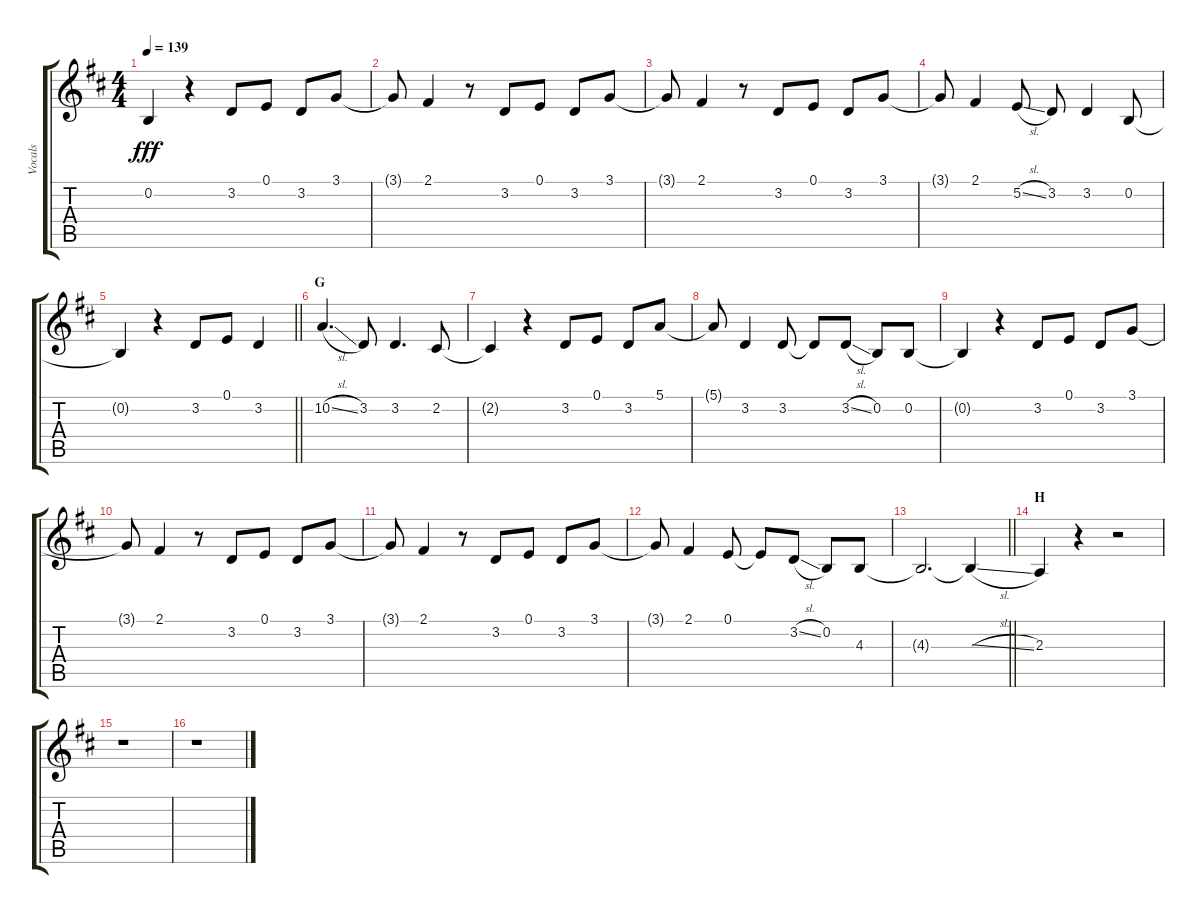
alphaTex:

\track ("Vocals" "Vocals") {instrument voiceoohs}
\staff {score tabs}
\tuning (E4 B3 G3 D3 A2 E2) {hide}
\ts (4 4)
\tempo 139
\clef g2
\ks d
0.2{t}.4{dy fff} r.4 3.2.8 0.1.8 3.2.8 3.1.8 |
3.1{t}.8 2.1.4 r.8 3.2.8 0.1.8 3.2.8 3.1.8 |
3.1{t}.8 2.1.4 r.8 3.2.8 0.1.8 3.2.8 3.1.8 |
3.1{t}.8 2.1.4 5.2{sl}.8 3.2.8 3.2.4 0.2.8 |
\barLineRight lightlight
0.2{t}.4 r.4 3.2.8 0.1.8 3.2.4 |
\section ("" "G")
10.2{sl}.4{d} 3.2.8 3.2.4{d} 2.2.8 |
2.2{t}.4 r.4 3.2.8 0.1.8 3.2.8 5.1.8 |
5.1{t}.8 3.2.4 3.2.8 3.2{t}.8 3.2{sl}.8 0.2.8 0.2.8 |
0.2{t}.4 r.4 3.2.8 0.1.8 3.2.8 3.1.8 |
3.1{t}.8 2.1.4 r.8 3.2.8 0.1.8 3.2.8 3.1.8 |
3.1{t}.8 2.1.4 r.8 3.2.8 0.1.8 3.2.8 3.1.8 |
3.1{t}.8 2.1.4 0.1.8 0.1{t}.8 3.2{sl}.8 0.2.8 4.3.8 |
\barLineRight lightlight
4.3{t}.2{d} 4.3{sl t}.4 |
\section ("" "H")
2.3.4 r.4 r.2 |
r.1 |
r.1
